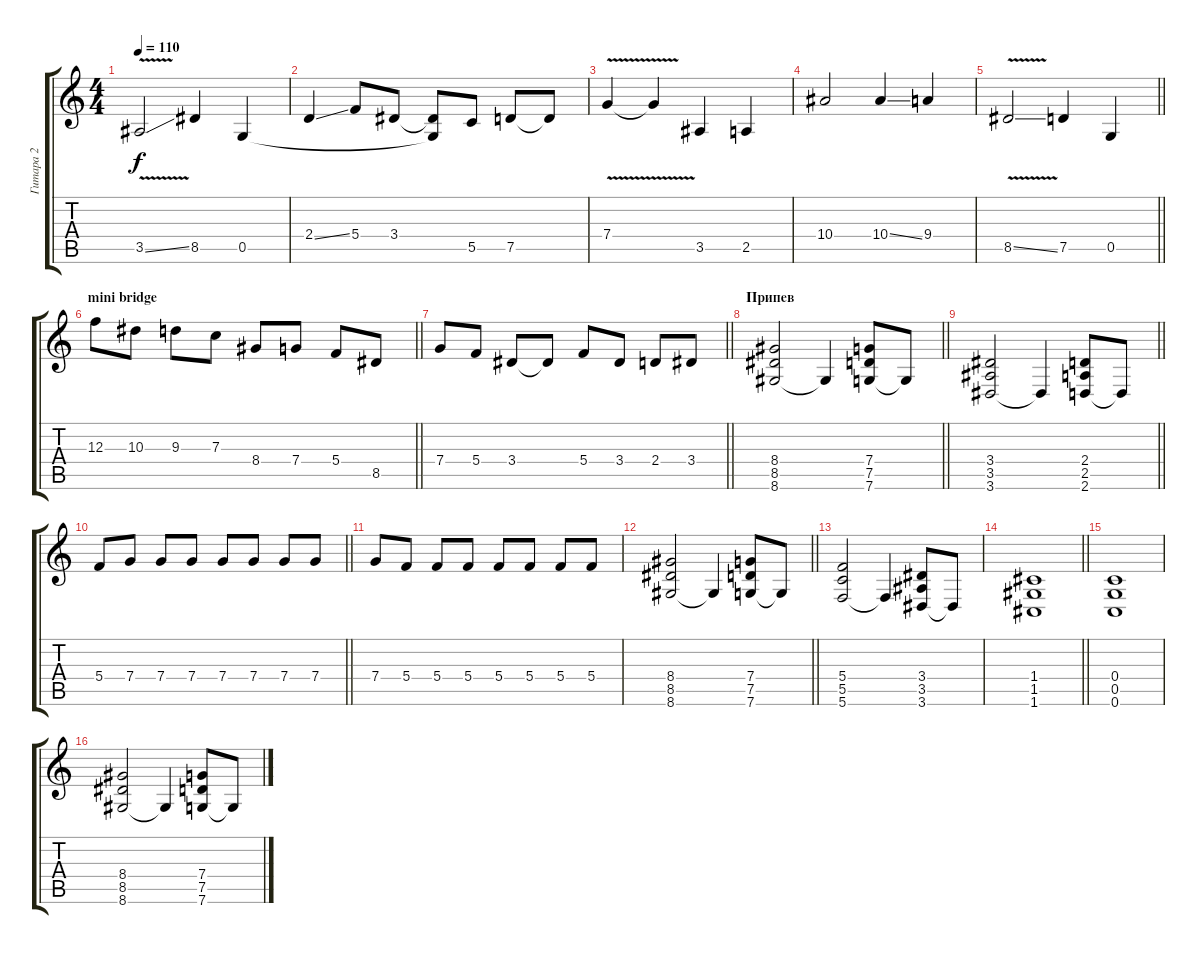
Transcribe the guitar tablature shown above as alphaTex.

\track ("Гитара 2" "Гитара 2") {instrument electricguitarclean}
\staff {score tabs}
\tuning (D4 A3 F3 C3 G2 C2) {hide}
\ts (4 4)
\tempo 110
\clef g2
\ks c
3.5{v ss}.2{dy f} 8.5.4 0.5.4 |
2.4{ss}.4 5.4.8 3.4.8 (3.4{t} 0.5{t}).8 5.5.8 7.5.8 7.5{t}.8 |
7.4{v}.4 7.4{t}.4 3.5.4 2.5.4 |
10.4.2 10.4{ss}.4 9.4.4 |
\barLineRight lightlight
8.5{v ss}.2 7.5.4 0.5.4 |
\section ("" "mini bridge")
\barLineRight lightlight
12.3.8 10.3.8 9.3.8 7.3.8 8.4.8 7.4.8 5.4.8 8.5.8 |
\section ("" "")
\barLineRight lightlight
7.4.8 5.4.8 3.4.8 3.4{t}.8 5.4.8 3.4.8 2.4.8 3.4.8 |
\section ("" "Припев")
\barLineRight lightlight
(8.4 8.5 8.6).2 8.6{t}.4 (7.4 7.5 7.6).8 7.6{t}.8 |
\section ("" "")
\barLineRight lightlight
(3.4 3.5 3.6).2 3.6{t}.4 (2.4 2.5 2.6).8 2.6{t}.8 |
\section ("" "")
\barLineRight lightlight
5.4.8 7.4.8 7.4.8 7.4.8 7.4.8 7.4.8 7.4.8 7.4.8 |
\section ("" "")
7.4.8 5.4.8 5.4.8 5.4.8 5.4.8 5.4.8 5.4.8 5.4.8 |
\barLineRight lightlight
(8.4 8.5 8.6).2 8.6{t}.4 (7.4 7.5 7.6).8 7.6{t}.8 |
(5.4 5.5 5.6).2 5.6{t}.4 (3.4 3.5 3.6).8 3.6{t}.8 |
\barLineRight lightlight
(1.4 1.5 1.6).1 |
(0.4 0.5 0.6).1 |
(8.4 8.5 8.6).2 8.6{t}.4 (7.4 7.5 7.6).8 7.6{t}.8
